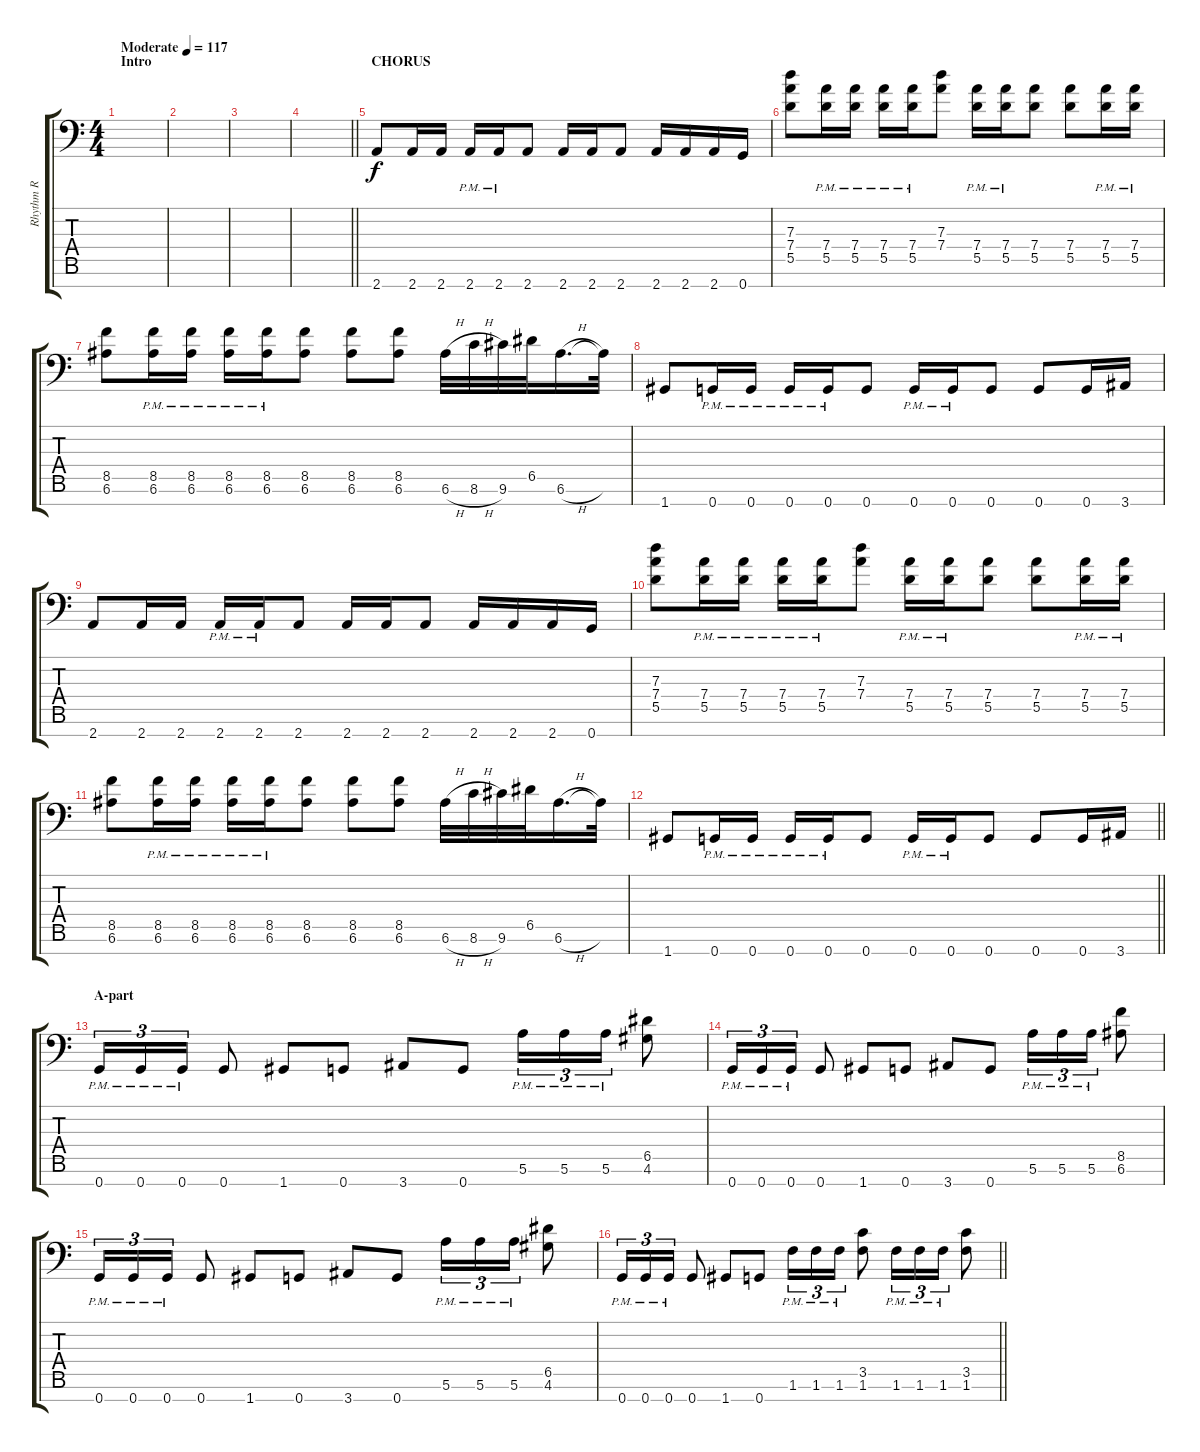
\track ("Rhythm R" "Rhythm R") {instrument overdrivenguitar}
\staff {score tabs}
\tuning (E4 B3 G3 D3 A2 E2 G1) {hide}
\ts (4 4)
\section ("" "Intro")
\tempo (117 "Moderate")
\clef f4
\ks c
|
|
|
\barLineRight lightlight
|
\section ("" "CHORUS")
2.7.8 2.7.16 2.7.16 2.7{pm}.16 2.7{pm}.16 2.7.8 2.7.16 2.7.16 2.7.8 2.7.16 2.7.16 2.7.16 0.7.16 |
(7.3 7.4 5.5).8 (7.4{pm} 5.5{pm}).16 (7.4{pm} 5.5{pm}).16 (7.4{pm} 5.5{pm}).16 (7.4{pm} 5.5{pm}).16 (7.3 7.4).8 (7.4{pm} 5.5{pm}).16 (7.4{pm} 5.5{pm}).16 (7.4 5.5).8 (7.4 5.5).8 (7.4{pm} 5.5{pm}).16 (7.4{pm} 5.5{pm}).16 |
(8.5 6.6).8 (8.5{pm} 6.6{pm}).16 (8.5{pm} 6.6{pm}).16 (8.5{pm} 6.6{pm}).16 (8.5{pm} 6.6{pm}).16 (8.5 6.6).8 (8.5 6.6).8 (8.5 6.6).8 6.6{h}.32 8.6{h}.32 9.6.32 6.5.32 6.6{h}.16{d} 6.6{t}.32 |
1.7.8 0.7{pm}.16 0.7{pm}.16 0.7{pm}.16 0.7{pm}.16 0.7.8 0.7{pm}.16 0.7{pm}.16 0.7.8 0.7.8 0.7.16 3.7.16 |
2.7.8 2.7.16 2.7.16 2.7{pm}.16 2.7{pm}.16 2.7.8 2.7.16 2.7.16 2.7.8 2.7.16 2.7.16 2.7.16 0.7.16 |
(7.3 7.4 5.5).8 (7.4{pm} 5.5{pm}).16 (7.4{pm} 5.5{pm}).16 (7.4{pm} 5.5{pm}).16 (7.4{pm} 5.5{pm}).16 (7.3 7.4).8 (7.4{pm} 5.5{pm}).16 (7.4{pm} 5.5{pm}).16 (7.4 5.5).8 (7.4 5.5).8 (7.4{pm} 5.5{pm}).16 (7.4{pm} 5.5{pm}).16 |
(8.5 6.6).8 (8.5{pm} 6.6{pm}).16 (8.5{pm} 6.6{pm}).16 (8.5{pm} 6.6{pm}).16 (8.5{pm} 6.6{pm}).16 (8.5 6.6).8 (8.5 6.6).8 (8.5 6.6).8 6.6{h}.32 8.6{h}.32 9.6.32 6.5.32 6.6{h}.16{d} 6.6{t}.32 |
\barLineRight lightlight
1.7.8 0.7{pm}.16 0.7{pm}.16 0.7{pm}.16 0.7{pm}.16 0.7.8 0.7{pm}.16 0.7{pm}.16 0.7.8 0.7.8 0.7.16 3.7.16 |
\section ("" "A-part")
0.7{pm}.16{tu (3 2)} 0.7{pm}.16{tu (3 2)} 0.7{pm}.16{tu (3 2)} 0.7.8 1.7.8 0.7.8 3.7.8 0.7.8 5.6{pm}.16{tu (3 2)} 5.6{pm}.16{tu (3 2)} 5.6{pm}.16{tu (3 2)} (6.5 4.6).8 |
0.7{pm}.16{tu (3 2)} 0.7{pm}.16{tu (3 2)} 0.7{pm}.16{tu (3 2)} 0.7.8 1.7.8 0.7.8 3.7.8 0.7.8 5.6{pm}.16{tu (3 2)} 5.6{pm}.16{tu (3 2)} 5.6{pm}.16{tu (3 2)} (8.5 6.6).8 |
0.7{pm}.16{tu (3 2)} 0.7{pm}.16{tu (3 2)} 0.7{pm}.16{tu (3 2)} 0.7.8 1.7.8 0.7.8 3.7.8 0.7.8 5.6{pm}.16{tu (3 2)} 5.6{pm}.16{tu (3 2)} 5.6{pm}.16{tu (3 2)} (6.5 4.6).8 |
\barLineRight lightlight
0.7{pm}.16{tu (3 2)} 0.7{pm}.16{tu (3 2)} 0.7{pm}.16{tu (3 2)} 0.7.8 1.7.8 0.7.8 1.6{pm}.16{tu (3 2)} 1.6{pm}.16{tu (3 2)} 1.6{pm}.16{tu (3 2)} (3.5 1.6).8 1.6{pm}.16{tu (3 2)} 1.6{pm}.16{tu (3 2)} 1.6{pm}.16{tu (3 2)} (3.5 1.6).8
